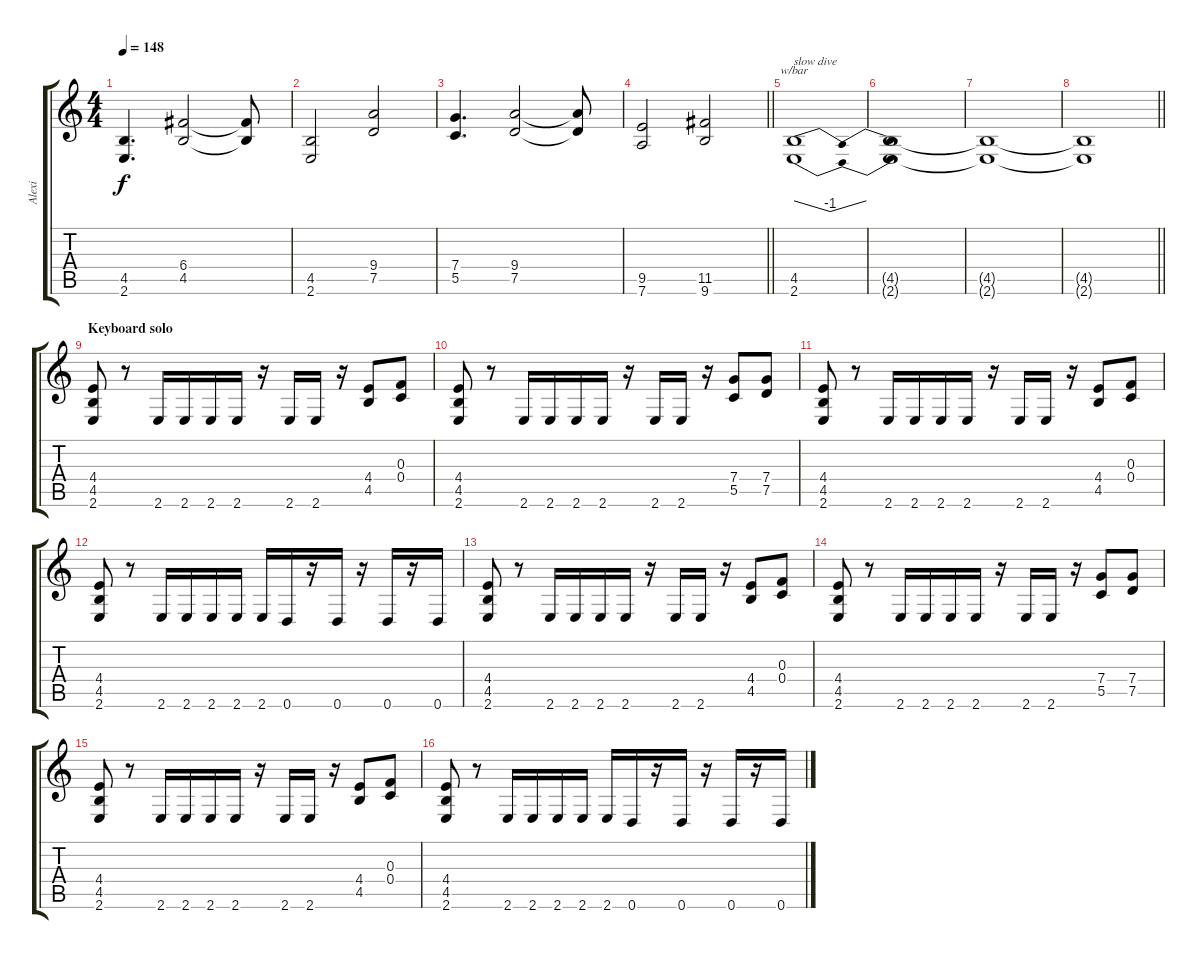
\track ("Alexi" "Alexi") {instrument overdrivenguitar}
\staff {score tabs}
\tuning (D4 A3 F3 C3 G2 D2) {hide}
\ts (4 4)
\tempo 148
\clef g2
\ks c
(4.5 2.6).4{d dy f} (6.4 4.5).2 (6.4{t} 4.5{t}).8 |
(4.5 2.6).2 (9.4 7.5).2 |
(7.4 5.5).4{d} (9.4 7.5).2 (9.4{t} 7.5{t}).8 |
\barLineRight lightlight
(9.5 7.6).2 (11.5 9.6).2 |
(4.5 2.6).1{tbe (dip default 0 0 30 -4 60 0) txt "slow dive"} |
(4.5{t} 2.6{t}).1 |
(4.5{t} 2.6{t}).1 |
\barLineRight lightlight
(4.5{t} 2.6{t}).1 |
\section ("" "Keyboard solo")
(4.4 4.5 2.6).8 r.8 2.6.16 2.6.16 2.6.16 2.6.16 r.16 2.6.16 2.6.16 r.16 (4.4 4.5).8 (0.3 0.4).8 |
(4.4 4.5 2.6).8 r.8 2.6.16 2.6.16 2.6.16 2.6.16 r.16 2.6.16 2.6.16 r.16 (7.4 5.5).8 (7.4 7.5).8 |
(4.4 4.5 2.6).8 r.8 2.6.16 2.6.16 2.6.16 2.6.16 r.16 2.6.16 2.6.16 r.16 (4.4 4.5).8 (0.3 0.4).8 |
(4.4 4.5 2.6).8 r.8 2.6.16 2.6.16 2.6.16 2.6.16 2.6.16 0.6.16 r.16 0.6.16 r.16 0.6.16 r.16 0.6.16 |
(4.4 4.5 2.6).8 r.8 2.6.16 2.6.16 2.6.16 2.6.16 r.16 2.6.16 2.6.16 r.16 (4.4 4.5).8 (0.3 0.4).8 |
(4.4 4.5 2.6).8 r.8 2.6.16 2.6.16 2.6.16 2.6.16 r.16 2.6.16 2.6.16 r.16 (7.4 5.5).8 (7.4 7.5).8 |
(4.4 4.5 2.6).8 r.8 2.6.16 2.6.16 2.6.16 2.6.16 r.16 2.6.16 2.6.16 r.16 (4.4 4.5).8 (0.3 0.4).8 |
(4.4 4.5 2.6).8 r.8 2.6.16 2.6.16 2.6.16 2.6.16 2.6.16 0.6.16 r.16 0.6.16 r.16 0.6.16 r.16 0.6.16
